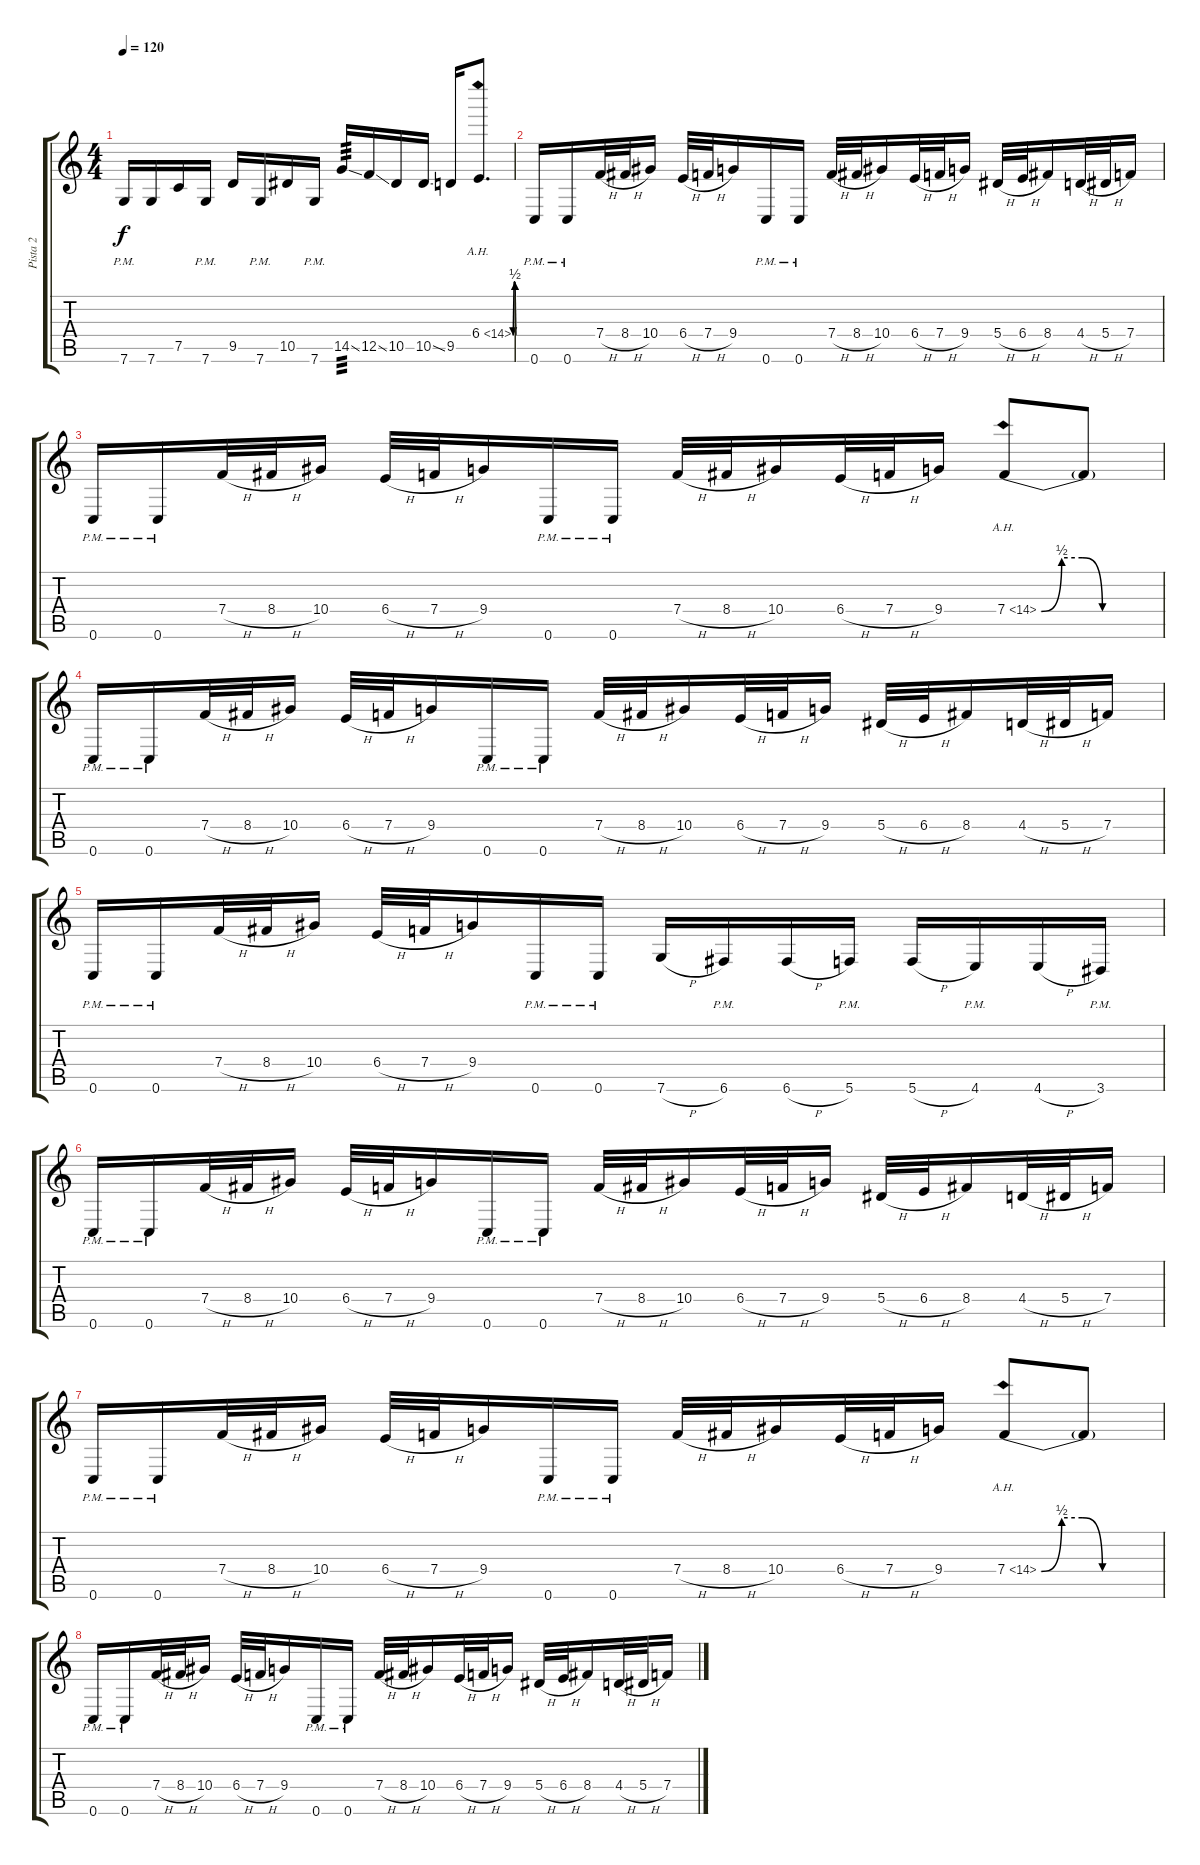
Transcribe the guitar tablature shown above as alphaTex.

\track ("Pista 2" "Pista 2") {instrument distortionguitar}
\staff {score tabs}
\tuning (C4 G3 Eb3 Bb2 F2 C2) {hide}
\ts (4 4)
\tempo 120
\clef g2
\ks c
7.6{pm}.16{dy f} 7.6.16 7.5.16 7.6{pm}.16 9.5.16 7.6{pm}.16 10.5.16 7.6{pm}.16 14.5{ss}.16{tp 3} 12.5{ss}.16 10.5.16 10.5{ss}.16 9.5.16 6.4{be (custom 0 0 10 2 20 2 30 0 60 0) ah 8}.8{d} |
0.6{pm}.16 0.6{pm}.16 7.4{h}.32 8.4{h}.32 10.4.16 6.4{h}.32 7.4{h}.32 9.4.16 0.6{pm}.16 0.6{pm}.16 7.4{h}.32 8.4{h}.32 10.4.16 6.4{h}.32 7.4{h}.32 9.4.16 5.4{h}.32 6.4{h}.32 8.4.16 4.4{h}.32 5.4{h}.32 7.4.16 |
0.6{pm}.16 0.6{pm}.16 7.4{h}.32 8.4{h}.32 10.4.16 6.4{h}.32 7.4{h}.32 9.4.16 0.6{pm}.16 0.6{pm}.16 7.4{h}.32 8.4{h}.32 10.4.16 6.4{h}.32 7.4{h}.32 9.4.16 7.4{be (custom 0 0 10 2 20 2 30 0 60 0) ah 7}.8 7.4{t}.8 |
0.6{pm}.16 0.6{pm}.16 7.4{h}.32 8.4{h}.32 10.4.16 6.4{h}.32 7.4{h}.32 9.4.16 0.6{pm}.16 0.6{pm}.16 7.4{h}.32 8.4{h}.32 10.4.16 6.4{h}.32 7.4{h}.32 9.4.16 5.4{h}.32 6.4{h}.32 8.4.16 4.4{h}.32 5.4{h}.32 7.4.16 |
0.6{pm}.16 0.6{pm}.16 7.4{h}.32 8.4{h}.32 10.4.16 6.4{h}.32 7.4{h}.32 9.4.16 0.6{pm}.16 0.6{pm}.16 7.6{h}.16 6.6{pm}.16 6.6{h}.16 5.6{pm}.16 5.6{h}.16 4.6{pm}.16 4.6{h}.16 3.6{pm}.16 |
0.6{pm}.16 0.6{pm}.16 7.4{h}.32 8.4{h}.32 10.4.16 6.4{h}.32 7.4{h}.32 9.4.16 0.6{pm}.16 0.6{pm}.16 7.4{h}.32 8.4{h}.32 10.4.16 6.4{h}.32 7.4{h}.32 9.4.16 5.4{h}.32 6.4{h}.32 8.4.16 4.4{h}.32 5.4{h}.32 7.4.16 |
0.6{pm}.16 0.6{pm}.16 7.4{h}.32 8.4{h}.32 10.4.16 6.4{h}.32 7.4{h}.32 9.4.16 0.6{pm}.16 0.6{pm}.16 7.4{h}.32 8.4{h}.32 10.4.16 6.4{h}.32 7.4{h}.32 9.4.16 7.4{be (custom 0 0 10 2 20 2 30 0 60 0) ah 7}.8 7.4{t}.8 |
0.6{pm}.16 0.6{pm}.16 7.4{h}.32 8.4{h}.32 10.4.16 6.4{h}.32 7.4{h}.32 9.4.16 0.6{pm}.16 0.6{pm}.16 7.4{h}.32 8.4{h}.32 10.4.16 6.4{h}.32 7.4{h}.32 9.4.16 5.4{h}.32 6.4{h}.32 8.4.16 4.4{h}.32 5.4{h}.32 7.4.16
